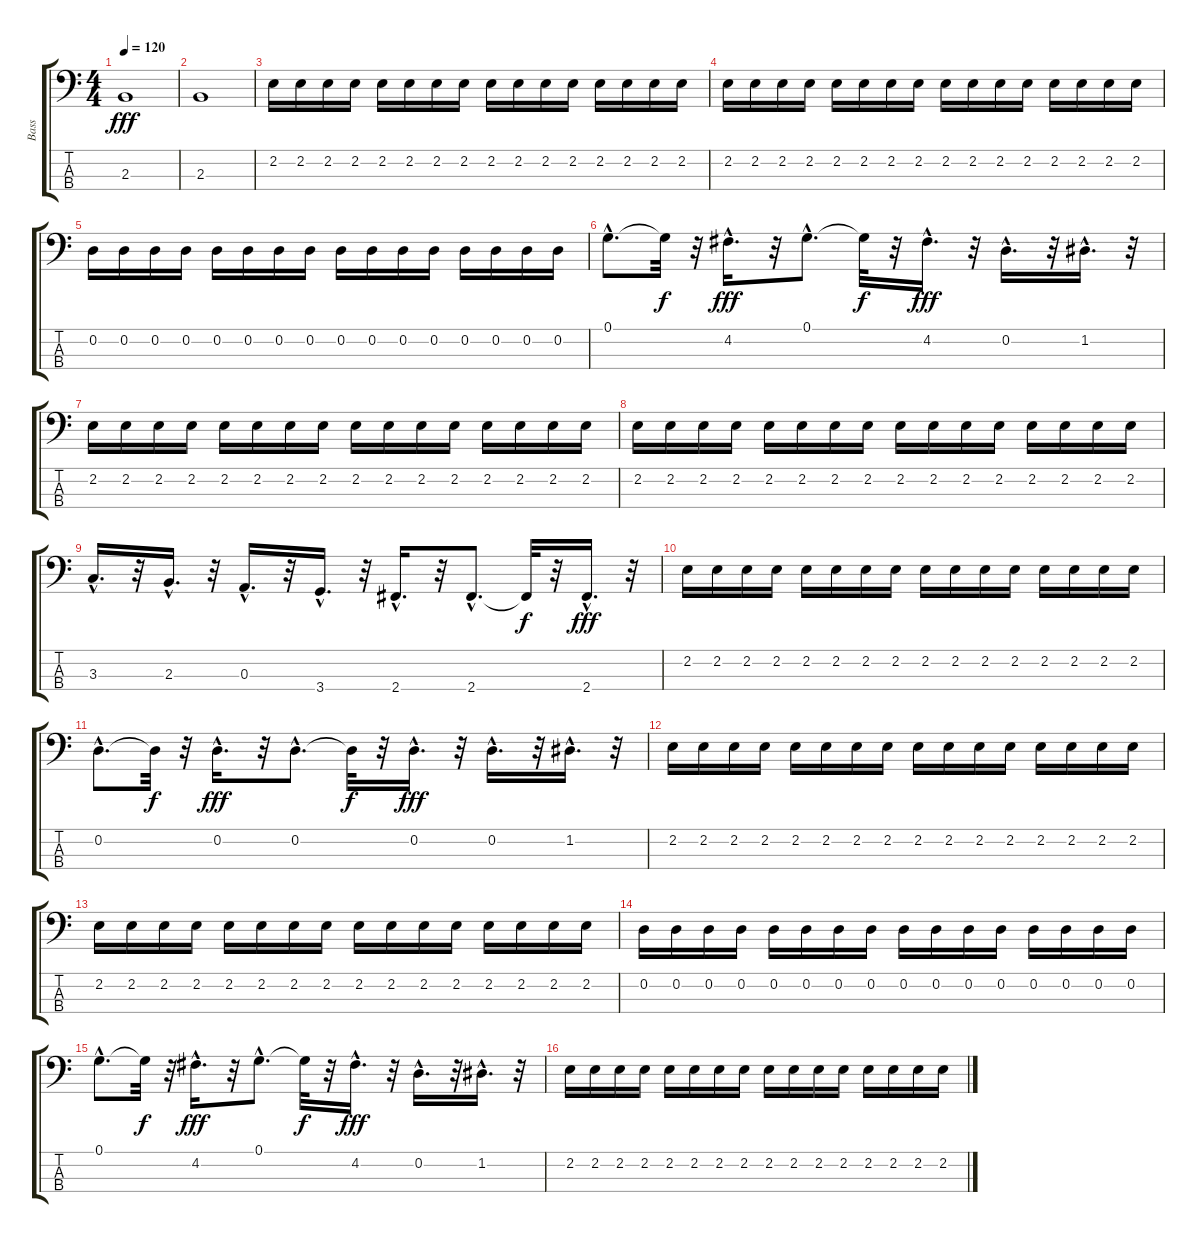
\track ("Bass" "Bass") {instrument electricbassfinger}
\staff {score tabs}
\tuning (G2 D2 A1 E1) {hide}
\ts (4 4)
\tempo 120
\clef f4
\ks c
2.3.1{dy fff} |
2.3.1 |
2.2.16 2.2.16 2.2.16 2.2.16 2.2.16 2.2.16 2.2.16 2.2.16 2.2.16 2.2.16 2.2.16 2.2.16 2.2.16 2.2.16 2.2.16 2.2.16 |
2.2.16 2.2.16 2.2.16 2.2.16 2.2.16 2.2.16 2.2.16 2.2.16 2.2.16 2.2.16 2.2.16 2.2.16 2.2.16 2.2.16 2.2.16 2.2.16 |
0.2.16 0.2.16 0.2.16 0.2.16 0.2.16 0.2.16 0.2.16 0.2.16 0.2.16 0.2.16 0.2.16 0.2.16 0.2.16 0.2.16 0.2.16 0.2.16 |
0.1{hac}.8{d} 0.1{t}.32{dy f} r.32 4.2{hac}.16{d dy fff} r.32 0.1{hac}.8{d} 0.1{t}.32{dy f} r.32 4.2{hac}.16{d dy fff} r.32 0.2{hac}.16{d} r.32 1.2{hac}.16{d} r.32 |
2.2.16 2.2.16 2.2.16 2.2.16 2.2.16 2.2.16 2.2.16 2.2.16 2.2.16 2.2.16 2.2.16 2.2.16 2.2.16 2.2.16 2.2.16 2.2.16 |
2.2.16 2.2.16 2.2.16 2.2.16 2.2.16 2.2.16 2.2.16 2.2.16 2.2.16 2.2.16 2.2.16 2.2.16 2.2.16 2.2.16 2.2.16 2.2.16 |
3.3{hac}.16{d} r.32 2.3{hac}.16{d} r.32 0.3{hac}.16{d} r.32 3.4{hac}.16{d} r.32 2.4{hac}.16{d} r.32 2.4{hac}.8{d} 2.4{t}.32{dy f} r.32 2.4{hac}.16{d dy fff} r.32 |
2.2.16 2.2.16 2.2.16 2.2.16 2.2.16 2.2.16 2.2.16 2.2.16 2.2.16 2.2.16 2.2.16 2.2.16 2.2.16 2.2.16 2.2.16 2.2.16 |
0.2{hac}.8{d} 0.2{t}.32{dy f} r.32 0.2{hac}.16{d dy fff} r.32 0.2{hac}.8{d} 0.2{t}.32{dy f} r.32 0.2{hac}.16{d dy fff} r.32 0.2{hac}.16{d} r.32 1.2{hac}.16{d} r.32 |
2.2.16 2.2.16 2.2.16 2.2.16 2.2.16 2.2.16 2.2.16 2.2.16 2.2.16 2.2.16 2.2.16 2.2.16 2.2.16 2.2.16 2.2.16 2.2.16 |
2.2.16 2.2.16 2.2.16 2.2.16 2.2.16 2.2.16 2.2.16 2.2.16 2.2.16 2.2.16 2.2.16 2.2.16 2.2.16 2.2.16 2.2.16 2.2.16 |
0.2.16 0.2.16 0.2.16 0.2.16 0.2.16 0.2.16 0.2.16 0.2.16 0.2.16 0.2.16 0.2.16 0.2.16 0.2.16 0.2.16 0.2.16 0.2.16 |
0.1{hac}.8{d} 0.1{t}.32{dy f} r.32 4.2{hac}.16{d dy fff} r.32 0.1{hac}.8{d} 0.1{t}.32{dy f} r.32 4.2{hac}.16{d dy fff} r.32 0.2{hac}.16{d} r.32 1.2{hac}.16{d} r.32 |
2.2.16 2.2.16 2.2.16 2.2.16 2.2.16 2.2.16 2.2.16 2.2.16 2.2.16 2.2.16 2.2.16 2.2.16 2.2.16 2.2.16 2.2.16 2.2.16
